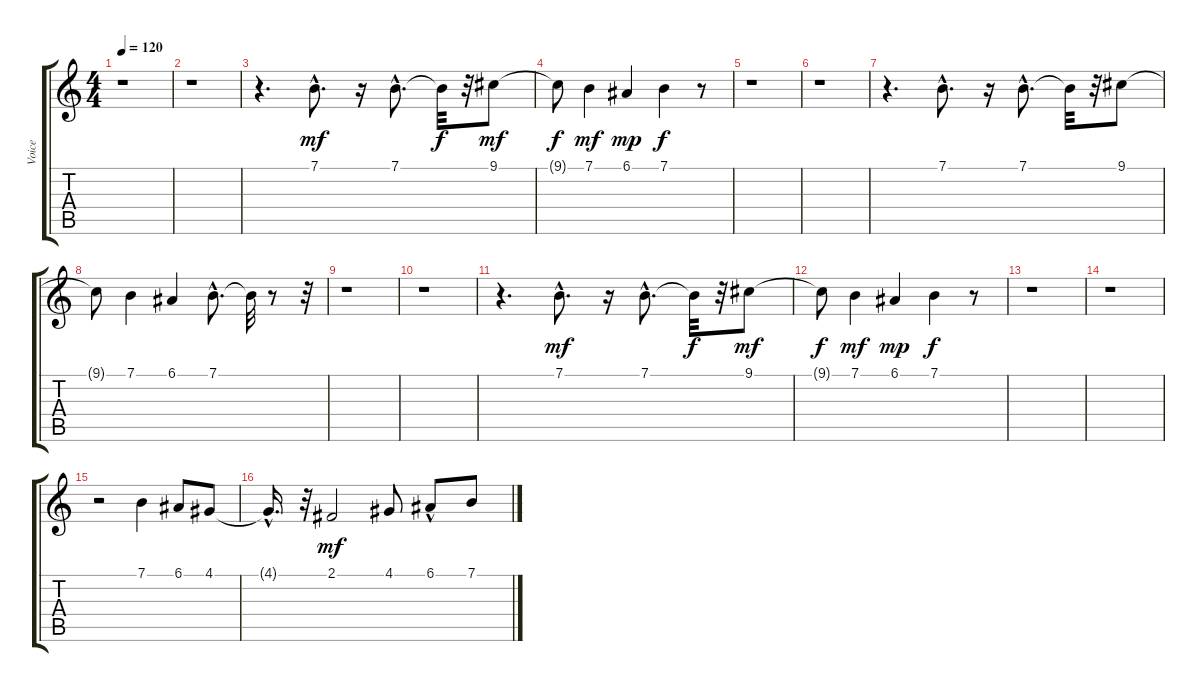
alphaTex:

\track ("Voice" "Voice") {instrument flute}
\staff {score tabs}
\tuning (E4 B3 G3 D3 A2 E2) {hide}
\ts (4 4)
\tempo 120
\clef g2
\ks c
r.1{dy mf instrument flute} |
r.1 |
r.4{d} 7.1{hac}.8{d} r.16 7.1{hac}.8{d} 7.1{t}.32{dy f} r.32 9.1.8{dy mf} |
9.1{t}.8{dy f} 7.1.4{dy mf} 6.1.4{dy mp} 7.1.4{dy f} r.8 |
r.1 |
r.1 |
r.4{d} 7.1{hac}.8{d} r.16 7.1{hac}.8{d} 7.1{t}.32 r.32 9.1.8 |
9.1{t}.8 7.1.4 6.1.4 7.1{hac}.8{d} 7.1{t}.32 r.8 r.32 |
r.1 |
r.1 |
r.4{d} 7.1{hac}.8{d dy mf} r.16 7.1{hac}.8{d} 7.1{t}.32{dy f} r.32 9.1.8{dy mf} |
9.1{t}.8{dy f} 7.1.4{dy mf} 6.1.4{dy mp} 7.1.4{dy f} r.8 |
r.1 |
r.1 |
r.2 7.1.4 6.1.8 4.1.8 |
4.1{hac t}.16{d} r.32 2.1.2{dy mf} 4.1.8 6.1{hac}.8 7.1.8
